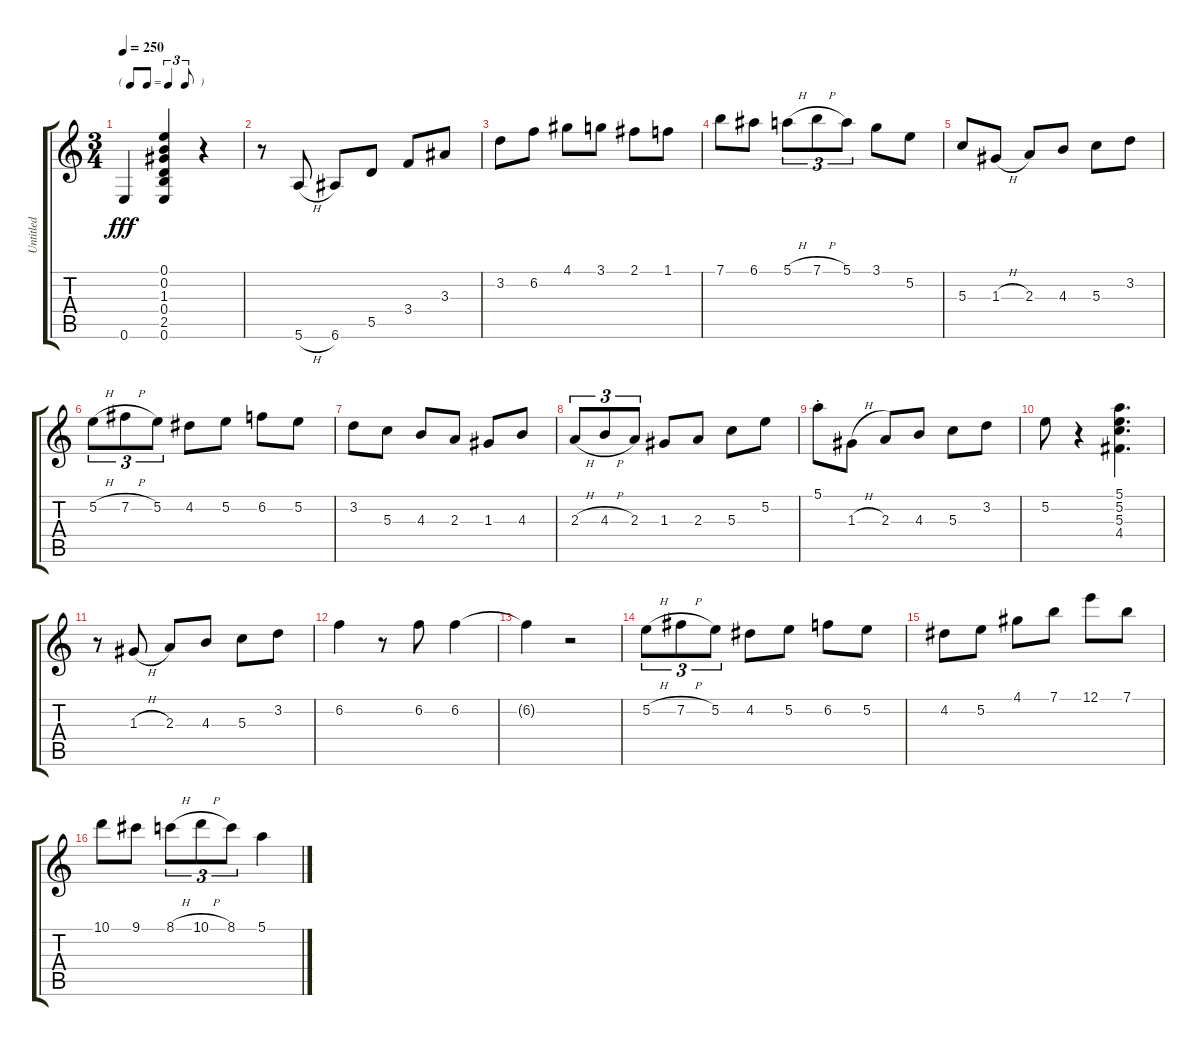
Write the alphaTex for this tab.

\track ("Untitled" "Untitled") {instrument acousticguitarsteel}
\staff {score tabs}
\tuning (E4 B3 G3 D3 A2 E2) {hide}
\ts (3 4)
\tf triplet8th
\tempo 250
\clef g2
\ks c
0.6.4{dy fff} (0.1 0.2 1.3 0.4 2.5 0.6).4 r.4 |
r.8 5.6{h}.8 6.6.8 5.5.8 3.4.8 3.3.8 |
3.2.8 6.2.8 4.1.8 3.1.8 2.1.8 1.1.8 |
7.1.8 6.1.8 5.1{h}.8{tu (3 2)} 7.1{h}.8{tu (3 2)} 5.1.8{tu (3 2)} 3.1.8 5.2.8 |
5.3.8 1.3{h}.8 2.3.8 4.3.8 5.3.8 3.2.8 |
5.2{h}.8{tu (3 2)} 7.2{h}.8{tu (3 2)} 5.2.8{tu (3 2)} 4.2.8 5.2.8 6.2.8 5.2.8 |
3.2.8 5.3.8 4.3.8 2.3.8 1.3.8 4.3.8 |
2.3{h}.8{tu (3 2)} 4.3{h}.8{tu (3 2)} 2.3.8{tu (3 2)} 1.3.8 2.3.8 5.3.8 5.2.8 |
5.1{st}.8 1.3{h}.8 2.3.8 4.3.8 5.3.8 3.2.8 |
5.2.8 r.4 (5.1 5.2 5.3 4.4).4{d} |
r.8 1.3{h}.8 2.3.8 4.3.8 5.3.8 3.2.8 |
6.2.4 r.8 6.2.8 6.2.4 |
6.2{t}.4 r.2 |
5.2{h}.8{tu (3 2)} 7.2{h}.8{tu (3 2)} 5.2.8{tu (3 2)} 4.2.8 5.2.8 6.2.8 5.2.8 |
4.2.8 5.2.8 4.1.8 7.1.8 12.1.8 7.1.8 |
10.1.8 9.1.8 8.1{h}.8{tu (3 2)} 10.1{h}.8{tu (3 2)} 8.1.8{tu (3 2)} 5.1.4
